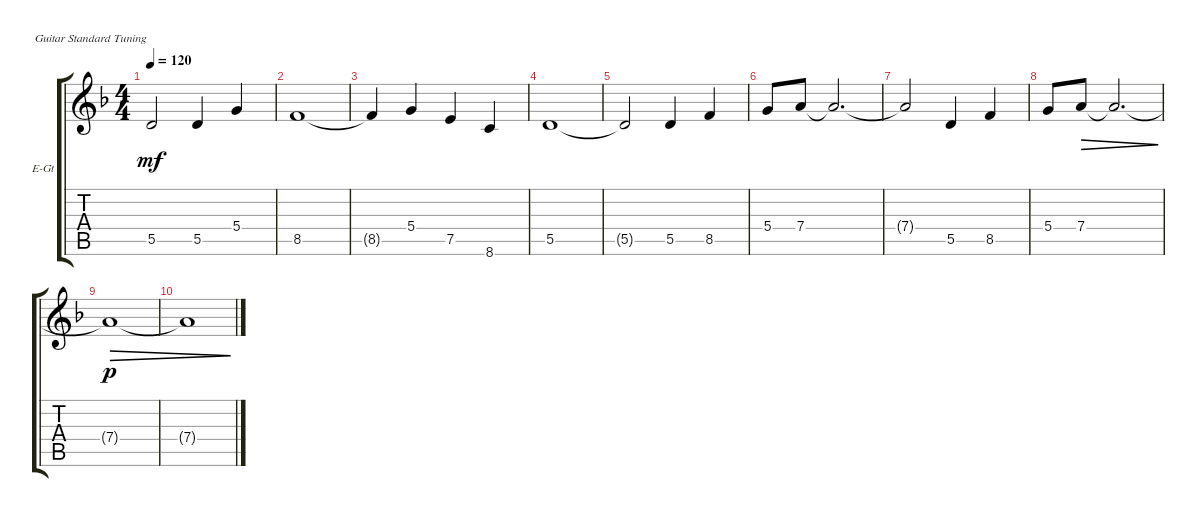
\defaultSystemsLayout 4
\bracketExtendMode groupsimilarinstruments
\firstSystemTrackNameOrientation horizontal
\otherSystemsTrackNameOrientation horizontal
\track ("Electric Guitar" "E-Gt") {instrument distortionguitar}
\staff {score tabs}
\tuning (E4 B3 G3 D3 A2 E2)
\ts (4 4)
\tempo 120
\clef g2
\ks f
5.5{t}.2{dy mf} 5.5.4 5.4.4 |
8.5.1 |
8.5{t}.4 5.4.4 7.5.4 8.6.4 |
5.5.1 |
5.5{t}.2 5.5.4 8.5.4 |
5.4.8 7.4.8 7.4{t}.2{d} |
7.4{t}.2 5.5.4 8.5.4 |
5.4.8 7.4.8{dec} 7.4{t}.2{d dec} |
7.4{t}.1{dec dy p} |
7.4{t}.1{dec}
